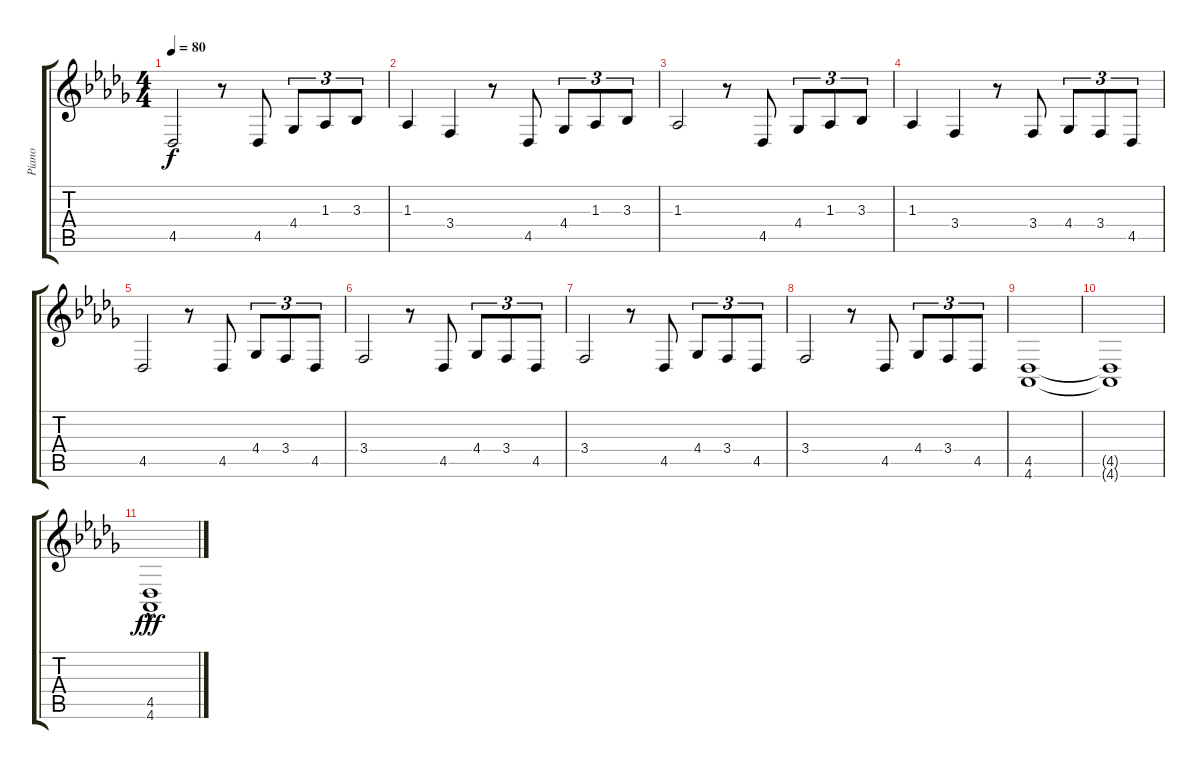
\track ("Piano" "Piano") {instrument electricgrandpiano}
\staff {score tabs}
\tuning (E4 B3 G3 D3 A2 E2) {hide}
\ts (4 4)
\tempo 80
\clef g2
\ks db
4.5.2{dy f} r.8 4.5.8 4.4.8{tu (3 2)} 1.3.8{tu (3 2)} 3.3.8{tu (3 2)} |
1.3.4 3.4.4 r.8 4.5.8 4.4.8{tu (3 2)} 1.3.8{tu (3 2)} 3.3.8{tu (3 2)} |
1.3.2 r.8 4.5.8 4.4.8{tu (3 2)} 1.3.8{tu (3 2)} 3.3.8{tu (3 2)} |
1.3.4 3.4.4 r.8 3.4.8 4.4.8{tu (3 2)} 3.4.8{tu (3 2)} 4.5.8{tu (3 2)} |
4.5.2 r.8 4.5.8 4.4.8{tu (3 2)} 3.4.8{tu (3 2)} 4.5.8{tu (3 2)} |
3.4.2 r.8 4.5.8 4.4.8{tu (3 2)} 3.4.8{tu (3 2)} 4.5.8{tu (3 2)} |
3.4.2 r.8 4.5.8 4.4.8{tu (3 2)} 3.4.8{tu (3 2)} 4.5.8{tu (3 2)} |
3.4.2 r.8 4.5.8 4.4.8{tu (3 2)} 3.4.8{tu (3 2)} 4.5.8{tu (3 2)} |
(4.5 4.6).1 |
(4.5{t} 4.6{t}).1 |
(4.5{hac} 4.6{hac}).1{dy fff}
